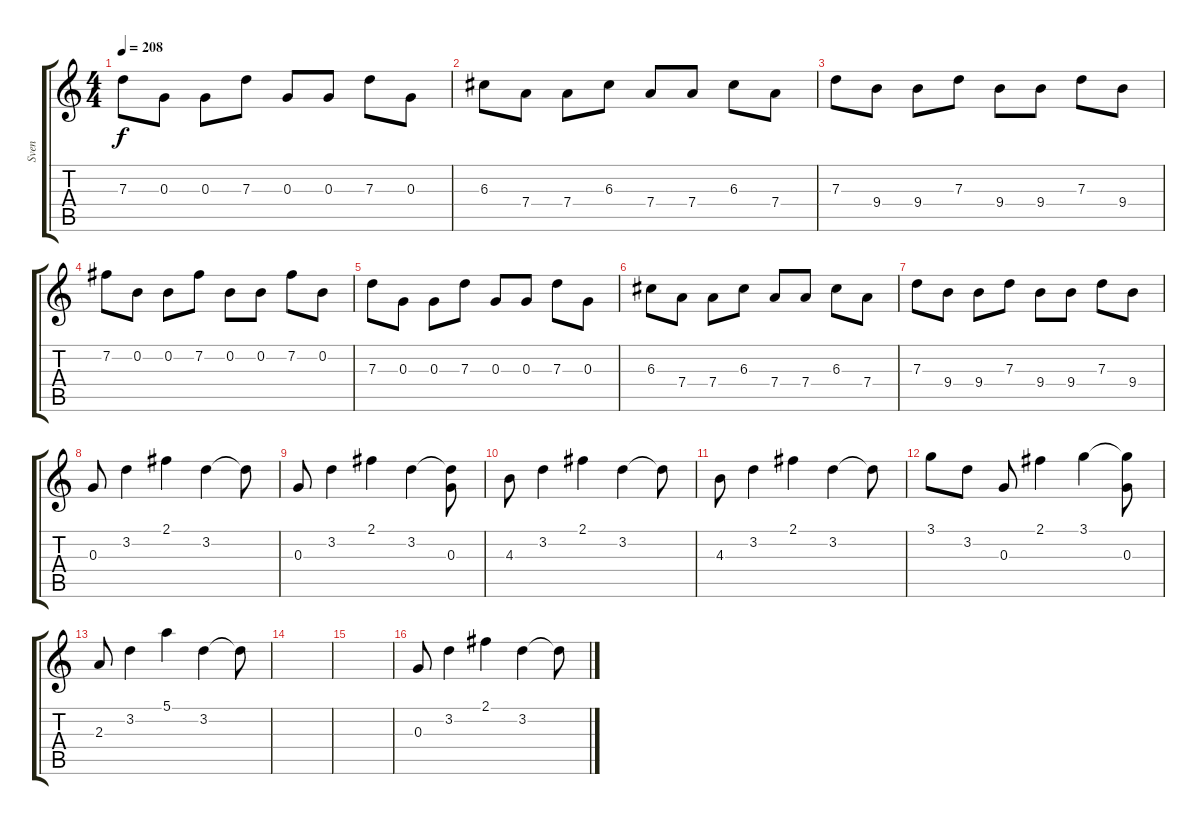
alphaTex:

\track ("Sven" "Sven") {instrument distortionguitar}
\staff {score tabs}
\tuning (E4 B3 G3 D3 A2 E2) {hide}
\ts (4 4)
\tempo 208
\clef g2
\ks c
7.3.8{dy f} 0.3.8 0.3.8 7.3.8 0.3.8 0.3.8 7.3.8 0.3.8 |
6.3.8 7.4.8 7.4.8 6.3.8 7.4.8 7.4.8 6.3.8 7.4.8 |
7.3.8 9.4.8 9.4.8 7.3.8 9.4.8 9.4.8 7.3.8 9.4.8 |
7.2.8 0.2.8 0.2.8 7.2.8 0.2.8 0.2.8 7.2.8 0.2.8 |
7.3.8 0.3.8 0.3.8 7.3.8 0.3.8 0.3.8 7.3.8 0.3.8 |
6.3.8 7.4.8 7.4.8 6.3.8 7.4.8 7.4.8 6.3.8 7.4.8 |
7.3.8 9.4.8 9.4.8 7.3.8 9.4.8 9.4.8 7.3.8 9.4.8 |
0.3.8{volume 7 instrument electricguitarclean} 3.2.4 2.1.4 3.2.4 3.2{t}.8 |
0.3.8{volume 7 instrument electricguitarclean} 3.2.4 2.1.4 3.2.4 (3.2{t} 0.3).8 |
4.3.8{volume 7 instrument electricguitarclean} 3.2.4 2.1.4 3.2.4 3.2{t}.8 |
4.3.8{volume 7 instrument electricguitarclean} 3.2.4 2.1.4 3.2.4 3.2{t}.8 |
3.1.8{volume 7 instrument electricguitarclean} 3.2.8 0.3.8 2.1.4 3.1.4 (3.1{t} 0.3).8 |
2.3.8{volume 7 instrument electricguitarclean} 3.2.4 5.1.4 3.2.4 3.2{t}.8 |
|
|
0.3.8{volume 7 instrument electricguitarclean} 3.2.4 2.1.4 3.2.4 3.2{t}.8
